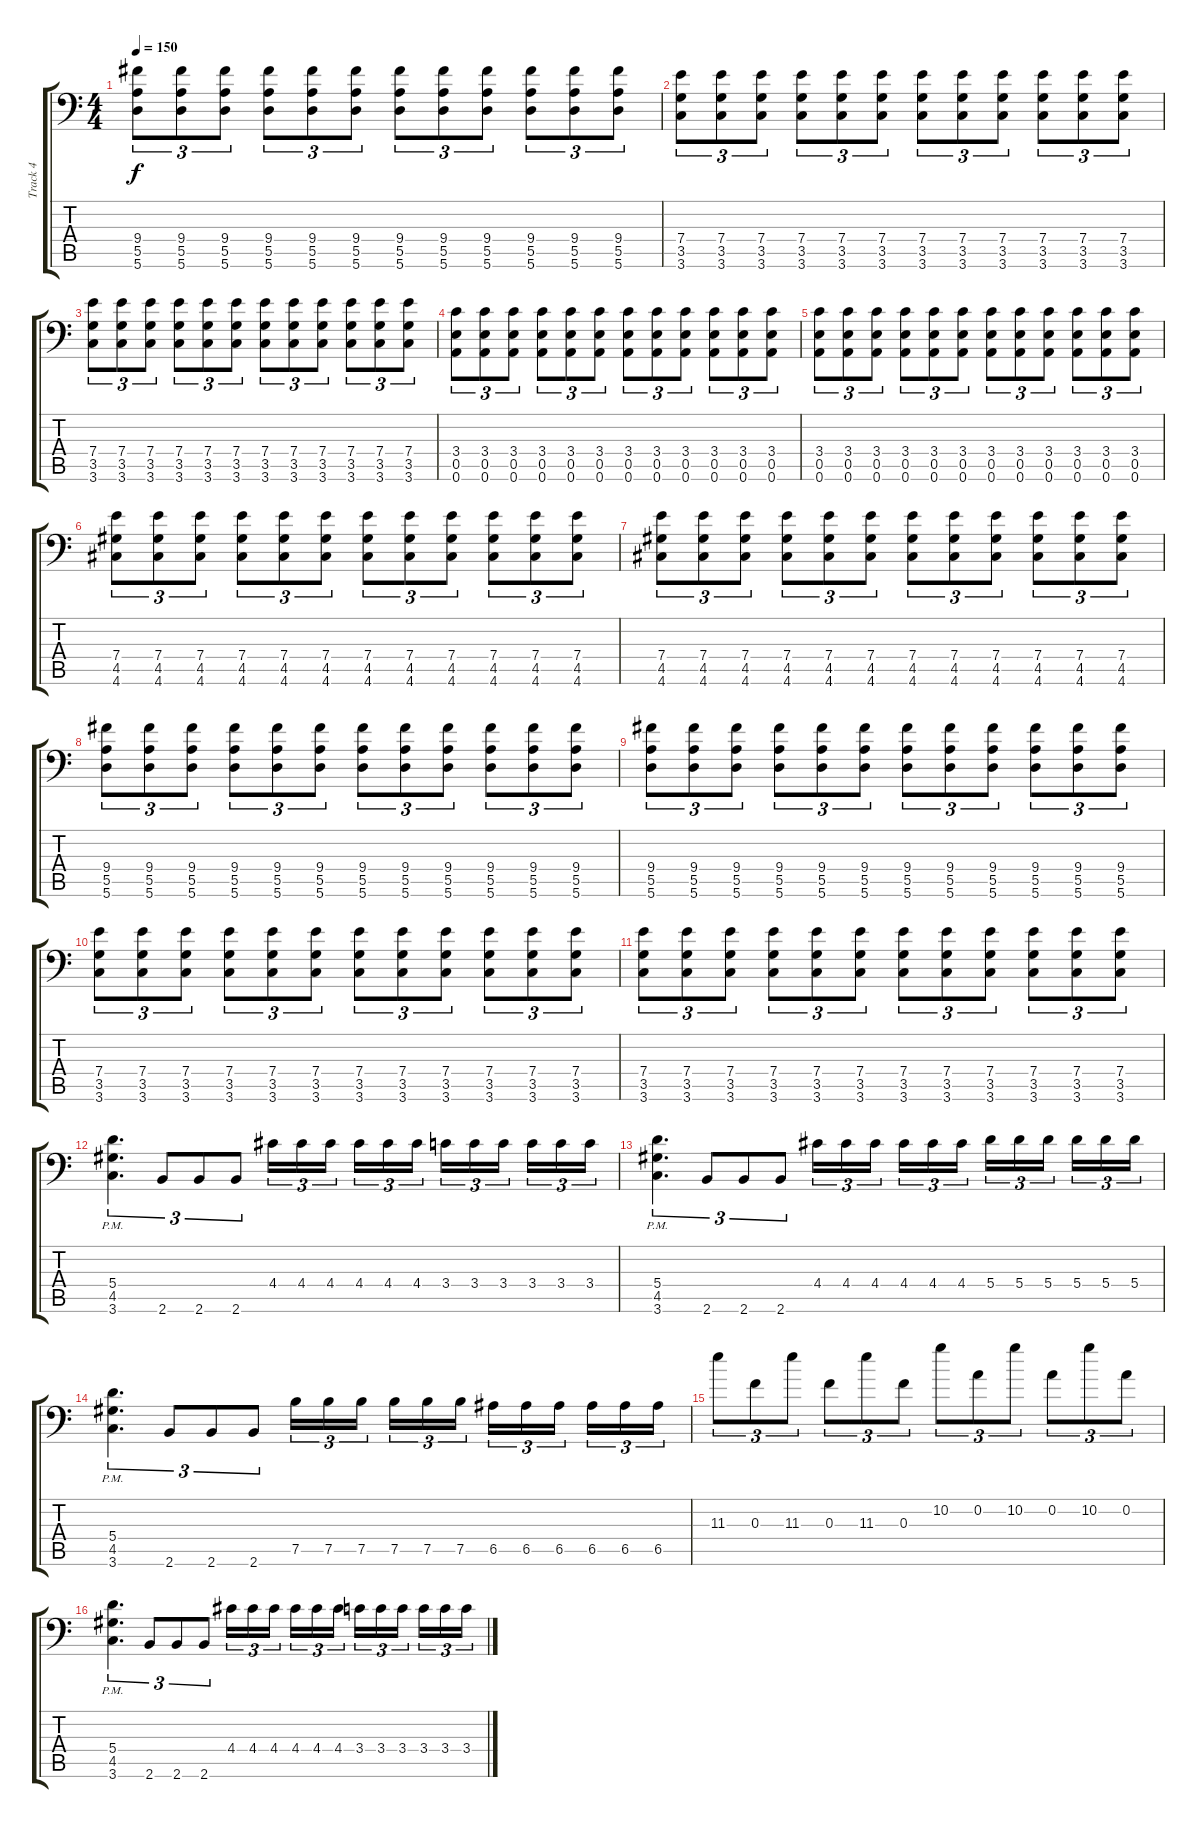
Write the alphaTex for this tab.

\track ("Track 4" "Track 4") {instrument distortionguitar}
\staff {score tabs}
\tuning (D4 A3 F3 A2 E2 A1) {hide}
\ts (4 4)
\tempo 150
\clef f4
\ks c
(9.4 5.5 5.6).8{tu (3 2) dy f} (9.4 5.5 5.6).8{tu (3 2)} (9.4 5.5 5.6).8{tu (3 2)} (9.4 5.5 5.6).8{tu (3 2)} (9.4 5.5 5.6).8{tu (3 2)} (9.4 5.5 5.6).8{tu (3 2)} (9.4 5.5 5.6).8{tu (3 2)} (9.4 5.5 5.6).8{tu (3 2)} (9.4 5.5 5.6).8{tu (3 2)} (9.4 5.5 5.6).8{tu (3 2)} (9.4 5.5 5.6).8{tu (3 2)} (9.4 5.5 5.6).8{tu (3 2)} |
(7.4 3.5 3.6).8{tu (3 2)} (7.4 3.5 3.6).8{tu (3 2)} (7.4 3.5 3.6).8{tu (3 2)} (7.4 3.5 3.6).8{tu (3 2)} (7.4 3.5 3.6).8{tu (3 2)} (7.4 3.5 3.6).8{tu (3 2)} (7.4 3.5 3.6).8{tu (3 2)} (7.4 3.5 3.6).8{tu (3 2)} (7.4 3.5 3.6).8{tu (3 2)} (7.4 3.5 3.6).8{tu (3 2)} (7.4 3.5 3.6).8{tu (3 2)} (7.4 3.5 3.6).8{tu (3 2)} |
(7.4 3.5 3.6).8{tu (3 2)} (7.4 3.5 3.6).8{tu (3 2)} (7.4 3.5 3.6).8{tu (3 2)} (7.4 3.5 3.6).8{tu (3 2)} (7.4 3.5 3.6).8{tu (3 2)} (7.4 3.5 3.6).8{tu (3 2)} (7.4 3.5 3.6).8{tu (3 2)} (7.4 3.5 3.6).8{tu (3 2)} (7.4 3.5 3.6).8{tu (3 2)} (7.4 3.5 3.6).8{tu (3 2)} (7.4 3.5 3.6).8{tu (3 2)} (7.4 3.5 3.6).8{tu (3 2)} |
(3.4 0.5 0.6).8{tu (3 2)} (3.4 0.5 0.6).8{tu (3 2)} (3.4 0.5 0.6).8{tu (3 2)} (3.4 0.5 0.6).8{tu (3 2)} (3.4 0.5 0.6).8{tu (3 2)} (3.4 0.5 0.6).8{tu (3 2)} (3.4 0.5 0.6).8{tu (3 2)} (3.4 0.5 0.6).8{tu (3 2)} (3.4 0.5 0.6).8{tu (3 2)} (3.4 0.5 0.6).8{tu (3 2)} (3.4 0.5 0.6).8{tu (3 2)} (3.4 0.5 0.6).8{tu (3 2)} |
(3.4 0.5 0.6).8{tu (3 2)} (3.4 0.5 0.6).8{tu (3 2)} (3.4 0.5 0.6).8{tu (3 2)} (3.4 0.5 0.6).8{tu (3 2)} (3.4 0.5 0.6).8{tu (3 2)} (3.4 0.5 0.6).8{tu (3 2)} (3.4 0.5 0.6).8{tu (3 2)} (3.4 0.5 0.6).8{tu (3 2)} (3.4 0.5 0.6).8{tu (3 2)} (3.4 0.5 0.6).8{tu (3 2)} (3.4 0.5 0.6).8{tu (3 2)} (3.4 0.5 0.6).8{tu (3 2)} |
(7.4 4.5 4.6).8{tu (3 2)} (7.4 4.5 4.6).8{tu (3 2)} (7.4 4.5 4.6).8{tu (3 2)} (7.4 4.5 4.6).8{tu (3 2)} (7.4 4.5 4.6).8{tu (3 2)} (7.4 4.5 4.6).8{tu (3 2)} (7.4 4.5 4.6).8{tu (3 2)} (7.4 4.5 4.6).8{tu (3 2)} (7.4 4.5 4.6).8{tu (3 2)} (7.4 4.5 4.6).8{tu (3 2)} (7.4 4.5 4.6).8{tu (3 2)} (7.4 4.5 4.6).8{tu (3 2)} |
(7.4 4.5 4.6).8{tu (3 2)} (7.4 4.5 4.6).8{tu (3 2)} (7.4 4.5 4.6).8{tu (3 2)} (7.4 4.5 4.6).8{tu (3 2)} (7.4 4.5 4.6).8{tu (3 2)} (7.4 4.5 4.6).8{tu (3 2)} (7.4 4.5 4.6).8{tu (3 2)} (7.4 4.5 4.6).8{tu (3 2)} (7.4 4.5 4.6).8{tu (3 2)} (7.4 4.5 4.6).8{tu (3 2)} (7.4 4.5 4.6).8{tu (3 2)} (7.4 4.5 4.6).8{tu (3 2)} |
(9.4 5.5 5.6).8{tu (3 2)} (9.4 5.5 5.6).8{tu (3 2)} (9.4 5.5 5.6).8{tu (3 2)} (9.4 5.5 5.6).8{tu (3 2)} (9.4 5.5 5.6).8{tu (3 2)} (9.4 5.5 5.6).8{tu (3 2)} (9.4 5.5 5.6).8{tu (3 2)} (9.4 5.5 5.6).8{tu (3 2)} (9.4 5.5 5.6).8{tu (3 2)} (9.4 5.5 5.6).8{tu (3 2)} (9.4 5.5 5.6).8{tu (3 2)} (9.4 5.5 5.6).8{tu (3 2)} |
(9.4 5.5 5.6).8{tu (3 2)} (9.4 5.5 5.6).8{tu (3 2)} (9.4 5.5 5.6).8{tu (3 2)} (9.4 5.5 5.6).8{tu (3 2)} (9.4 5.5 5.6).8{tu (3 2)} (9.4 5.5 5.6).8{tu (3 2)} (9.4 5.5 5.6).8{tu (3 2)} (9.4 5.5 5.6).8{tu (3 2)} (9.4 5.5 5.6).8{tu (3 2)} (9.4 5.5 5.6).8{tu (3 2)} (9.4 5.5 5.6).8{tu (3 2)} (9.4 5.5 5.6).8{tu (3 2)} |
(7.4 3.5 3.6).8{tu (3 2)} (7.4 3.5 3.6).8{tu (3 2)} (7.4 3.5 3.6).8{tu (3 2)} (7.4 3.5 3.6).8{tu (3 2)} (7.4 3.5 3.6).8{tu (3 2)} (7.4 3.5 3.6).8{tu (3 2)} (7.4 3.5 3.6).8{tu (3 2)} (7.4 3.5 3.6).8{tu (3 2)} (7.4 3.5 3.6).8{tu (3 2)} (7.4 3.5 3.6).8{tu (3 2)} (7.4 3.5 3.6).8{tu (3 2)} (7.4 3.5 3.6).8{tu (3 2)} |
(7.4 3.5 3.6).8{tu (3 2)} (7.4 3.5 3.6).8{tu (3 2)} (7.4 3.5 3.6).8{tu (3 2)} (7.4 3.5 3.6).8{tu (3 2)} (7.4 3.5 3.6).8{tu (3 2)} (7.4 3.5 3.6).8{tu (3 2)} (7.4 3.5 3.6).8{tu (3 2)} (7.4 3.5 3.6).8{tu (3 2)} (7.4 3.5 3.6).8{tu (3 2)} (7.4 3.5 3.6).8{tu (3 2)} (7.4 3.5 3.6).8{tu (3 2)} (7.4 3.5 3.6).8{tu (3 2)} |
(5.4{pm} 4.5{pm} 3.6{pm}).4{d tu (3 2)} 2.6.8{tu (3 2)} 2.6.8{tu (3 2)} 2.6.8{tu (3 2)} 4.4.16{tu (3 2)} 4.4.16{tu (3 2)} 4.4.16{tu (3 2)} 4.4.16{tu (3 2)} 4.4.16{tu (3 2)} 4.4.16{tu (3 2)} 3.4.16{tu (3 2)} 3.4.16{tu (3 2)} 3.4.16{tu (3 2)} 3.4.16{tu (3 2)} 3.4.16{tu (3 2)} 3.4.16{tu (3 2)} |
(5.4{pm} 4.5{pm} 3.6{pm}).4{d tu (3 2)} 2.6.8{tu (3 2)} 2.6.8{tu (3 2)} 2.6.8{tu (3 2)} 4.4.16{tu (3 2)} 4.4.16{tu (3 2)} 4.4.16{tu (3 2)} 4.4.16{tu (3 2)} 4.4.16{tu (3 2)} 4.4.16{tu (3 2)} 5.4.16{tu (3 2)} 5.4.16{tu (3 2)} 5.4.16{tu (3 2)} 5.4.16{tu (3 2)} 5.4.16{tu (3 2)} 5.4.16{tu (3 2)} |
(5.4{pm} 4.5{pm} 3.6{pm}).4{d tu (3 2)} 2.6.8{tu (3 2)} 2.6.8{tu (3 2)} 2.6.8{tu (3 2)} 7.5.16{tu (3 2)} 7.5.16{tu (3 2)} 7.5.16{tu (3 2)} 7.5.16{tu (3 2)} 7.5.16{tu (3 2)} 7.5.16{tu (3 2)} 6.5.16{tu (3 2)} 6.5.16{tu (3 2)} 6.5.16{tu (3 2)} 6.5.16{tu (3 2)} 6.5.16{tu (3 2)} 6.5.16{tu (3 2)} |
11.3.8{tu (3 2)} 0.3.8{tu (3 2)} 11.3.8{tu (3 2)} 0.3.8{tu (3 2)} 11.3.8{tu (3 2)} 0.3.8{tu (3 2)} 10.2.8{tu (3 2)} 0.2.8{tu (3 2)} 10.2.8{tu (3 2)} 0.2.8{tu (3 2)} 10.2.8{tu (3 2)} 0.2.8{tu (3 2)} |
(5.4{pm} 4.5{pm} 3.6{pm}).4{d tu (3 2)} 2.6.8{tu (3 2)} 2.6.8{tu (3 2)} 2.6.8{tu (3 2)} 4.4.16{tu (3 2)} 4.4.16{tu (3 2)} 4.4.16{tu (3 2)} 4.4.16{tu (3 2)} 4.4.16{tu (3 2)} 4.4.16{tu (3 2)} 3.4.16{tu (3 2)} 3.4.16{tu (3 2)} 3.4.16{tu (3 2)} 3.4.16{tu (3 2)} 3.4.16{tu (3 2)} 3.4.16{tu (3 2)}
